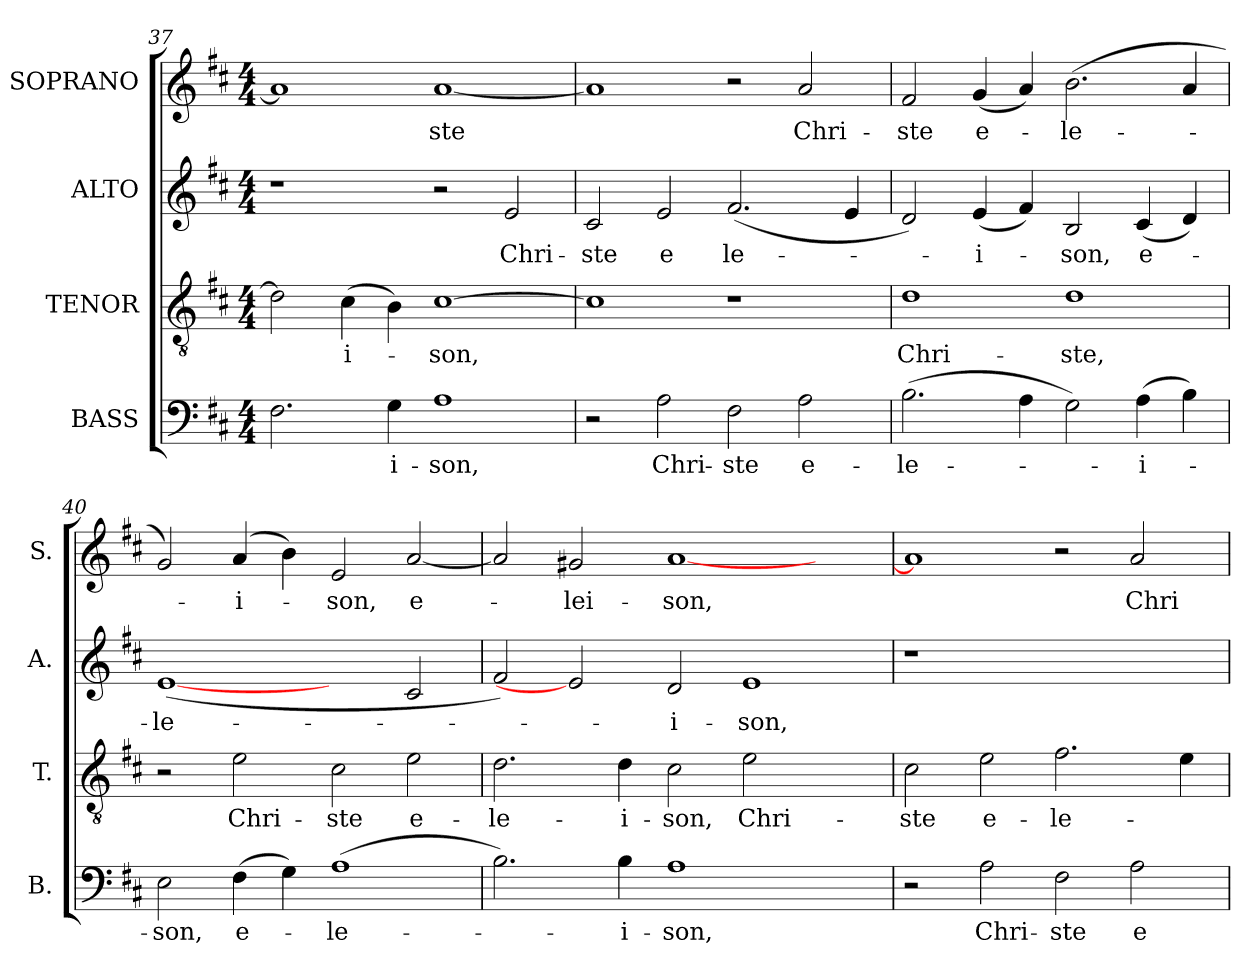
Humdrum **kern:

**kern	**text	**kern	**text	**kern	**text	**kern	**text
*part4	*part4	*part3	*part3	*part2	*part2	*part1	*part1
*staff4	*staff4	*staff3	*staff3	*staff2	*staff2	*staff1	*staff1
*I"BASS	*	*I"TENOR	*	*I"ALTO	*	*I"SOPRANO	*
*I'B.	*	*I'T.	*	*I'A.	*	*I'S.	*
*clefF4	*	*clefGv2	*	*clefG2	*	*clefG2	*
*	*	*ITrd7c12	*	*	*	*	*
*k[f#c#]	*	*k[f#c#]	*	*k[f#c#]	*	*k[f#c#]	*
*D:	*	*D:	*	*D:	*	*D:	*
*M4/4	*	*M4/4	*	*M4/4	*	*M4/4	*
=37	=37	=37	=37	=37	=37	=37	=37
2.F#i\	.	2Di\]	.	1r	.	1ai]	.
!	!	!	!LO:LY:b:color=#000000	!	!	!	!
.	.	(4C#i\	-i-	.	.	.	.
!	!LO:LY:b:color=#000000	!	!	!	!	!	!
4Gi\	-i-	4BBi\)	.	.	.	.	.
!	!LO:LY:b:color=#000000	!	!	!	!	!	!
!	!	!	!LO:LY:b:color=#000000	!	!	!	!
!	!	!	!	!	!	!	!LO:LY:b:color=#000000
1Ai	-son,	[1C#i	-son,	2r	.	[1ai	-ste
!	!	!	!	!	!LO:LY:b:color=#000000	!	!
.	.	.	.	2ei/	Chri-	.	.
=38	=38	=38	=38	=38	=38	=38	=38
!	!	!	!	!	!LO:LY:b:color=#000000	!	!
2r	.	1C#i]	.	2c#i/	-ste	1ai]	.
!	!LO:LY:b:color=#000000	!	!	!	!	!	!
!	!	!	!	!	!LO:LY:b:color=#000000	!	!
2Ai\	Chri-	.	.	2ei/	e	.	.
!	!LO:LY:b:color=#000000	!	!	!	!	!	!
!	!	!	!	!	!LO:LY:b:color=#000000	!	!
2F#i\	-ste	1r	.	(2.f#i/	le-	2r	.
!	!LO:LY:b:color=#000000	!	!	!	!	!	!
!	!	!	!	!	!	!	!LO:LY:b:color=#000000
2Ai\	e-	.	.	.	.	2ai/	Chri-
.	.	.	.	4ei/	.	.	.
=39	=39	=39	=39	=39	=39	=39	=39
!	!LO:LY:b:color=#000000	!	!	!	!	!	!
!	!	!	!LO:LY:b:color=#000000	!	!	!	!
!	!	!	!	!	!	!	!LO:LY:b:color=#000000
(2.Bi\	-le-	1Di	Chri-	2di/)	.	2f#i/	-ste
!	!	!	!	!	!LO:LY:b:color=#000000	!	!
!	!	!	!	!	!	!	!LO:LY:b:color=#000000
.	.	.	.	(4ei/	-i-	(4gi/	e-
4Ai\	.	.	.	4f#i/)	.	4ai/)	.
!	!	!	!LO:LY:b:color=#000000	!	!	!	!
!	!	!	!	!	!LO:LY:b:color=#000000	!	!
!	!	!	!	!	!	!	!LO:LY:b:color=#000000
2Gi\)	.	1Di	-ste,	2Bi/	-son,	(2.bi\	-le-
!	!LO:LY:b:color=#000000	!	!	!	!	!	!
!	!	!	!	!	!LO:LY:b:color=#000000	!	!
(4Ai\	-i-	.	.	(4c#i/	e-	.	.
4Bi\)	.	.	.	4di/)	.	4ai/	.
=40	=40	=40	=40	=40	=40	=40	=40
!	!LO:LY:b:color=#000000	!	!	!	!	!	!
!	!	!	!	!	!LO:LY:b:color=#000000	!	!
2Ei\	-son,	2r	.	([1ei	-le-	2gi/)	.
!	!LO:LY:b:color=#000000	!	!	!	!	!	!
!	!	!	!LO:LY:b:color=#000000	!	!	!	!
!	!	!	!	!	!	!	!LO:LY:b:color=#000000
(4F#i\	e-	2Ei\	Chri-	.	.	(4ai/	-i-
4Gi\)	.	.	.	.	.	4bi\)	.
!	!LO:LY:b:color=#000000	!	!	!	!	!	!
!	!	!	!LO:LY:b:color=#000000	!	!	!	!
!	!	!	!	!	!	!	!LO:LY:b:color=#000000
(1Ai	-le-	2C#i\	-ste	2ryy	.	2ei/	-son,
!	!	!	!LO:LY:b:color=#000000	!	!	!	!
!	!	!	!	!	!	!	!LO:LY:b:color=#000000
.	.	2Ei\	e-	2c#i/	.	[2ai/	e-
=41	=41	=41	=41	=41	=41	=41	=41
!	!	!	!LO:LY:b:color=#000000	!	!	!	!
2.Bi\)	.	2.Di\	-le-	2f#i/)	.	2ai/]	.
!	!	!	!	!	!	!	!LO:LY:b:color=#000000
.	.	.	.	2ei]	.	2g#Xi/	-lei-
!	!LO:LY:b:color=#000000	!	!	!	!	!	!
!	!	!	!LO:LY:b:color=#000000	!	!	!	!
4Bi\	-i-	4Di\	-i-	.	.	.	.
!	!LO:LY:b:color=#000000	!	!	!	!	!	!
!	!	!	!LO:LY:b:color=#000000	!	!	!	!
!	!	!	!	!	!LO:LY:b:color=#000000	!	!
!	!	!	!	!	!	!	!LO:LY:b:color=#000000
1Ai	-son,	2C#i\	-son,	2di/	-i-	[1ai	-son,
!	!	!	!LO:LY:b:color=#000000	!	!	!	!
!	!	!	!	!	!LO:LY:b:color=#000000	!	!
.	.	2Ei\	Chri-	1ei	-son,	.	.
2ryy	.	2ryy	.	.	.	2ryy	.
!!LO:PB:g=z
=42	=42	=42	=42	=42	=42	=42	=42
!	!	!	!LO:LY:b:color=#000000	!LO:N:vis=1	!	!	!
2r	.	2C#i\	-ste	1r	.	1ai]	.
!	!LO:LY:b:color=#000000	!	!	!	!	!	!
!	!	!	!LO:LY:b:color=#000000	!	!	!	!
2Ai\	Chri-	2Ei\	e-	.	.	.	.
!	!LO:LY:b:color=#000000	!	!	!	!	!	!
!	!	!	!LO:LY:b:color=#000000	!	!	!	!
2F#i\	-ste	2.F#i\	-le-	1ryy	.	2r	.
!	!LO:LY:b:color=#000000	!	!	!	!	!	!
!	!	!	!	!	!	!	!LO:LY:b:color=#000000
2Ai\	e-	.	.	.	.	2ai/	Chri-
.	.	4Ei\	.	.	.	.	.
=	=	=	=	=	=	=	=
*-	*-	*-	*-	*-	*-	*-	*-
